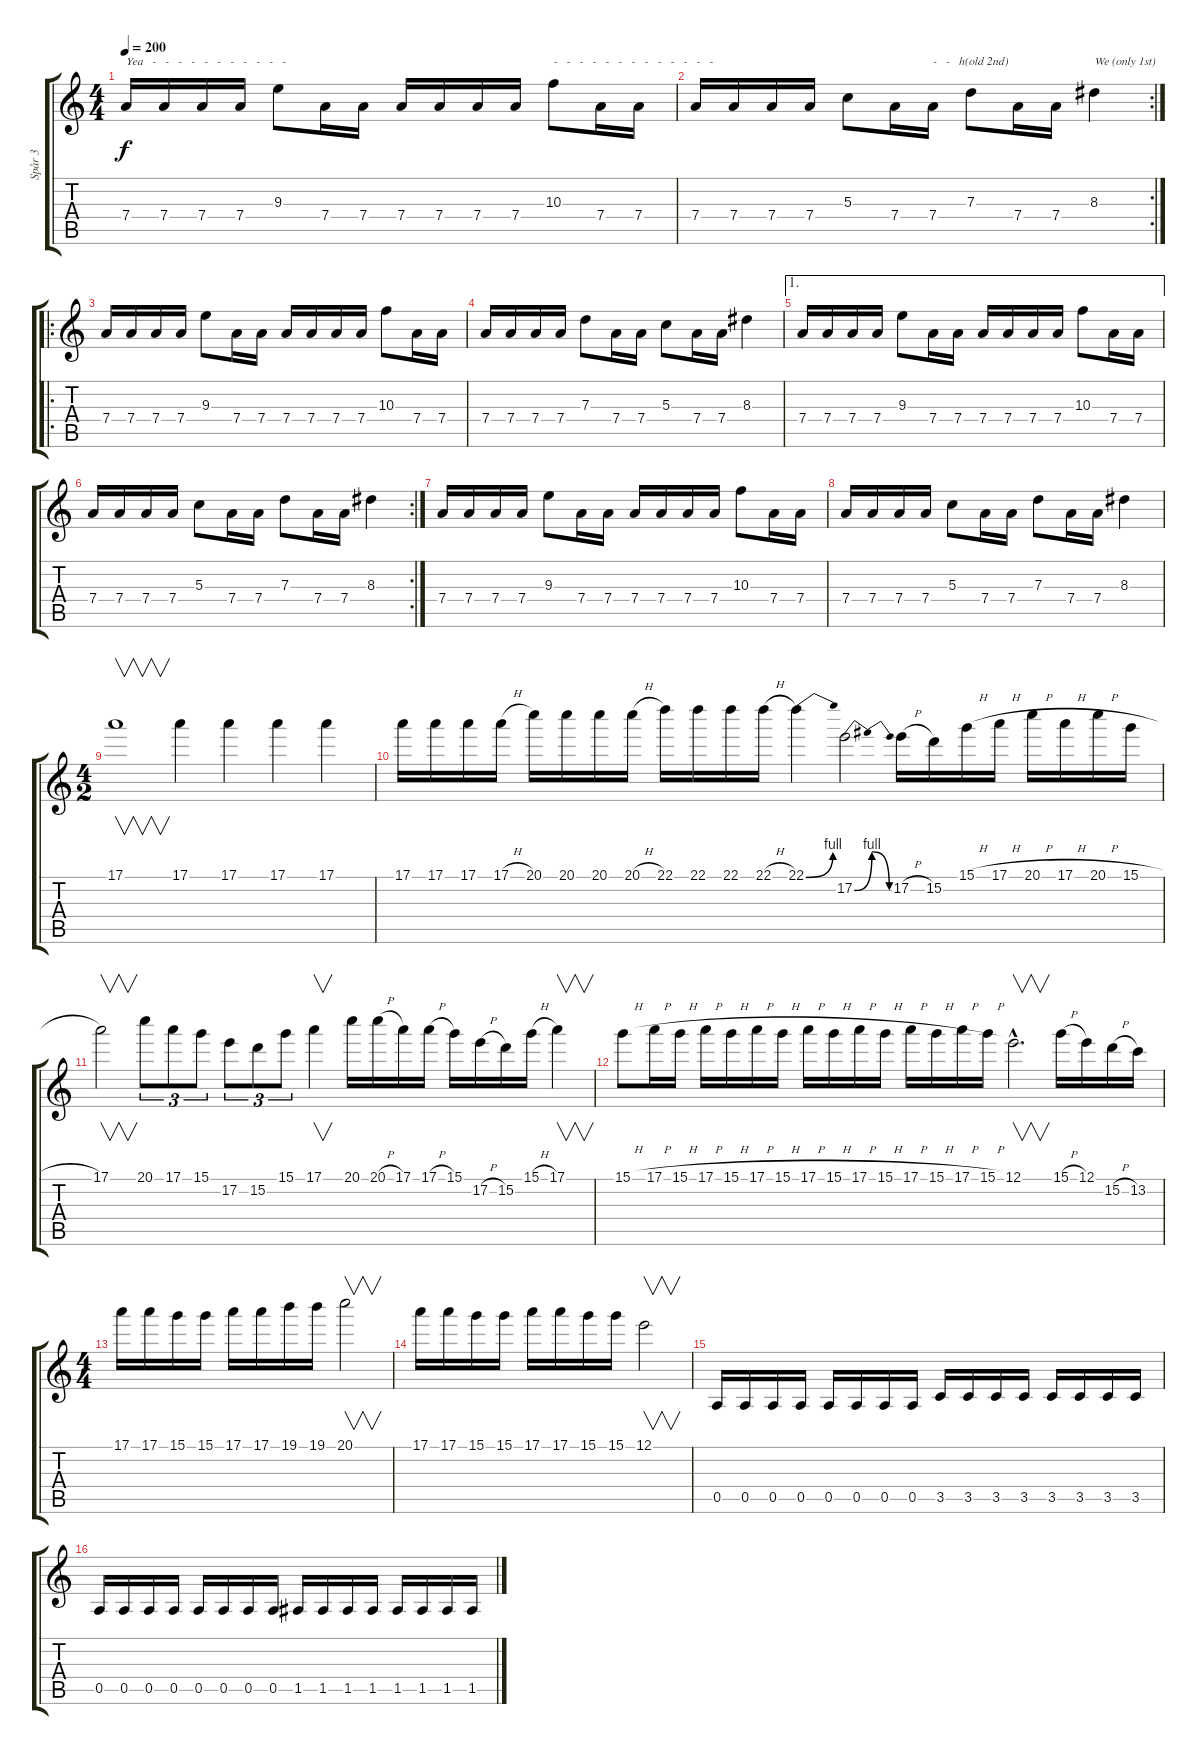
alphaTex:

\track ("Spår 3" "Spår 3") {instrument distortionguitar}
\staff {score tabs}
\tuning (E4 B3 G3 D3 A2 E2) {hide}
\ts (4 4)
\tempo 200
\clef g2
\ks c
7.4.16{txt "Yea   -   -   -   -   -   -   -   -   -   -   -   " dy f} 7.4.16 7.4.16 7.4.16 9.3.8 7.4.16 7.4.16 7.4.16 7.4.16 7.4.16 7.4.16 10.3.8{txt "-   -   -   -   -   -   -   -   -   -   -   -   -"} 7.4.16 7.4.16 |
\rc 2
7.4.16 7.4.16 7.4.16 7.4.16 5.3.8 7.4.16 7.4.16{txt "-   -   h(old 2nd)"} 7.3.8 7.4.16 7.4.16 8.3.4{txt "We (only 1st)"} |
\ro
7.4.16 7.4.16 7.4.16 7.4.16 9.3.8 7.4.16 7.4.16 7.4.16 7.4.16 7.4.16 7.4.16 10.3.8 7.4.16 7.4.16 |
7.4.16 7.4.16 7.4.16 7.4.16 7.3.8 7.4.16 7.4.16 5.3.8 7.4.16 7.4.16 8.3.4 |
\ae 1
7.4.16 7.4.16 7.4.16 7.4.16 9.3.8 7.4.16 7.4.16 7.4.16 7.4.16 7.4.16 7.4.16 10.3.8 7.4.16 7.4.16 |
\rc 2
7.4.16 7.4.16 7.4.16 7.4.16 5.3.8 7.4.16 7.4.16 7.3.8 7.4.16 7.4.16 8.3.4 |
7.4.16 7.4.16 7.4.16 7.4.16 9.3.8 7.4.16 7.4.16 7.4.16 7.4.16 7.4.16 7.4.16 10.3.8 7.4.16 7.4.16 |
7.4.16 7.4.16 7.4.16 7.4.16 5.3.8 7.4.16 7.4.16 7.3.8 7.4.16 7.4.16 8.3.4 |
\ts (4 2)
17.1.1{v} 17.1.4 17.1.4 17.1.4 17.1.4 |
17.1.16 17.1.16 17.1.16 17.1{h}.16 20.1.16 20.1.16 20.1.16 20.1{h}.16 22.1.16 22.1.16 22.1.16 22.1{h}.16 22.1{be (bend 0 0 60 4)}.4 17.2{be (bendrelease 0 0 30 4 30 4 60 0)}.2 17.2{h}.16 15.2.16 15.1{h}.16 17.1{h}.16 20.1{h}.16 17.1{h}.16 20.1{h}.16 15.1{h}.16 |
17.1.2{v} 20.1.8{tu (3 2)} 17.1.8{tu (3 2)} 15.1.8{tu (3 2)} 17.2.8{tu (3 2)} 15.2.8{tu (3 2)} 15.1.8{tu (3 2)} 17.1.4{v} 20.1.16 20.1{h}.16 17.1.16 17.1{h}.16 15.1.16 17.2{h}.16 15.2.16 15.1{h}.16 17.1.4{v} |
15.1{h}.8 17.1{h}.16 15.1{h}.16 17.1{h}.16 15.1{h}.16 17.1{h}.16 15.1{h}.16 17.1{h}.16 15.1{h}.16 17.1{h}.16 15.1{h}.16 17.1{h}.16 15.1{h}.16 17.1{h}.16 15.1{h}.16 12.1{hac}.2{v d} 15.1{h}.16 12.1.16 15.2{h}.16 13.2.16 |
\ts (4 4)
17.1.16 17.1.16 15.1.16 15.1.16 17.1.16 17.1.16 19.1.16 19.1.16 20.1.2{v} |
17.1.16 17.1.16 15.1.16 15.1.16 17.1.16 17.1.16 15.1.16 15.1.16 12.1.2{v} |
0.5.16 0.5.16 0.5.16 0.5.16 0.5.16 0.5.16 0.5.16 0.5.16 3.5.16 3.5.16 3.5.16 3.5.16 3.5.16 3.5.16 3.5.16 3.5.16 |
0.5.16 0.5.16 0.5.16 0.5.16 0.5.16 0.5.16 0.5.16 0.5.16 1.5.16 1.5.16 1.5.16 1.5.16 1.5.16 1.5.16 1.5.16 1.5.16
